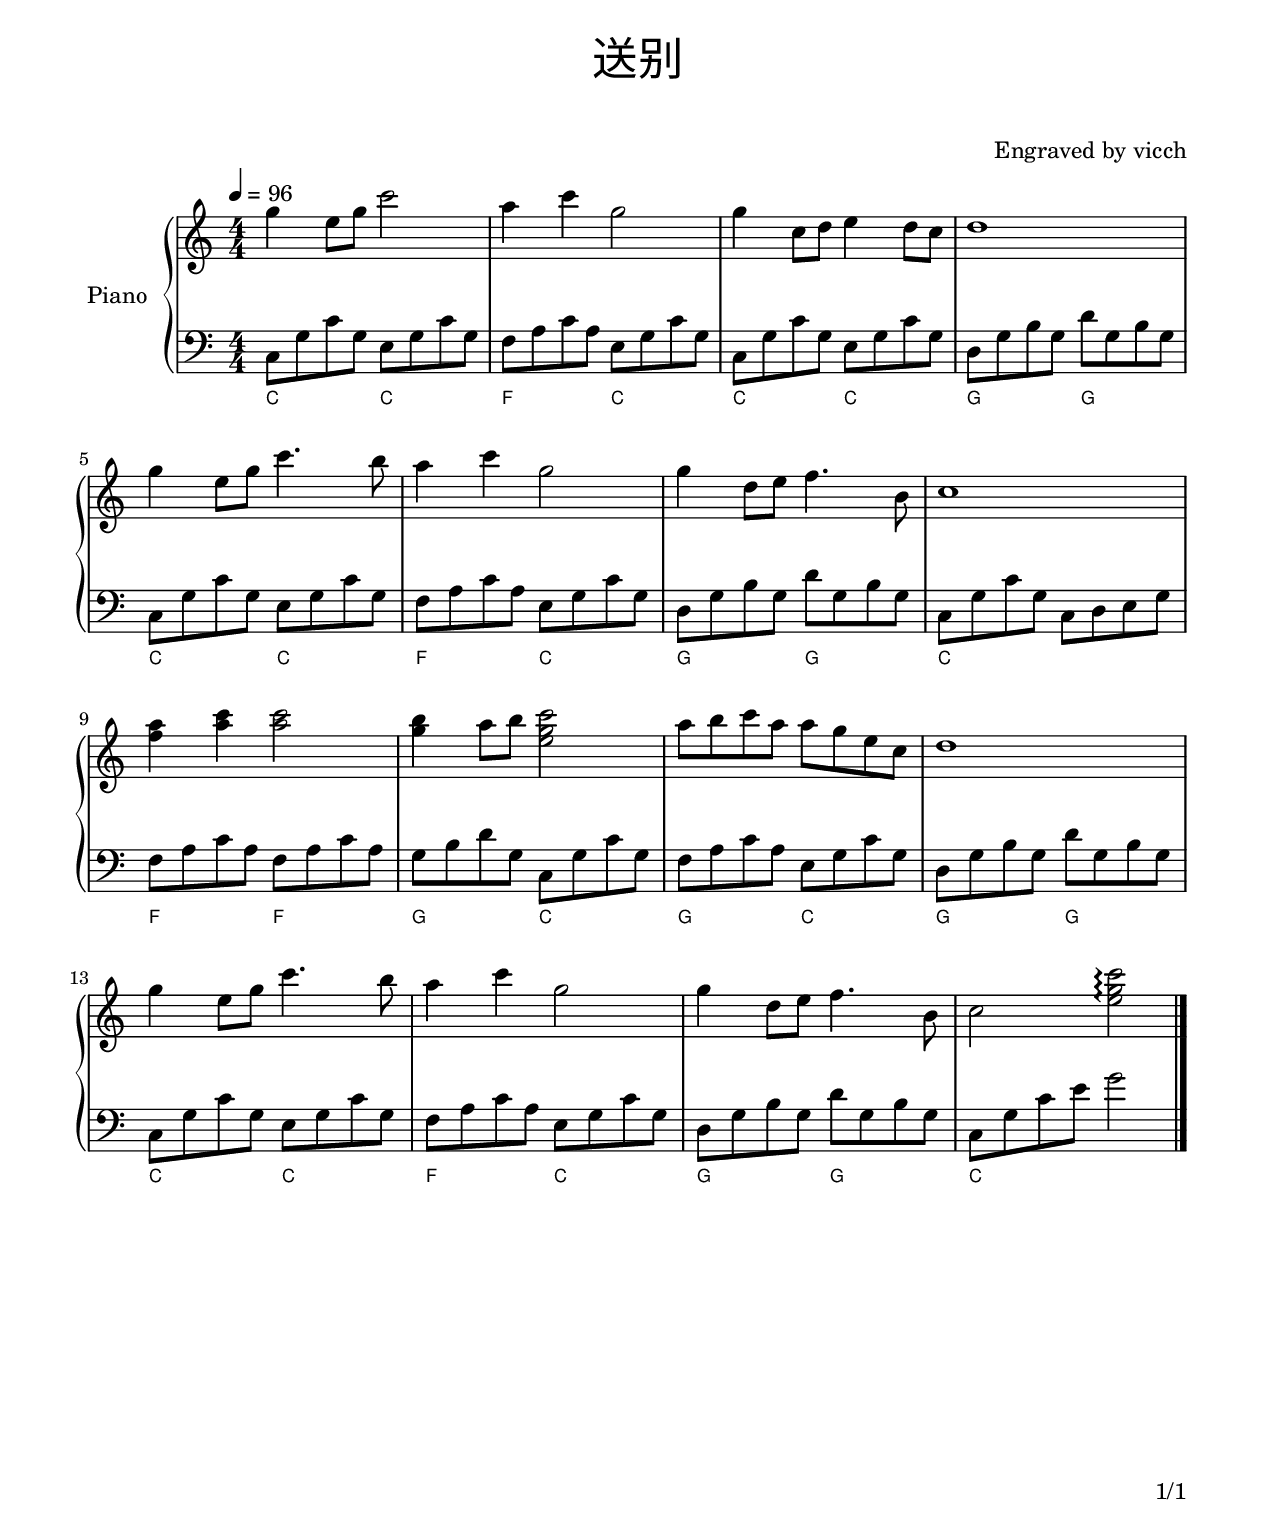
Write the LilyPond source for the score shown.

\version "2.24.3"

#(define title      "送别")
#(define title-font "FangSong")
#(define sequence   "EveryonePiano 519")
#(define total-page 1)

\include "../base.ly"

\markup \vspace #1.5

CI   = { c8  g8 c'8 g8 }
CII  = { e8  g8 c'8 g8 }
FI   = { f8  a8 c'8 a8 }
GI   = { d8  g8 b8  g8 }
GII  = { d'8 g8 b8  g8 }
GIII = { g8  b8 d'8 g8 }

\score {
  \new PianoStaff \with {
    instrumentName = "Piano"
  } <<
    \new Staff {
      \tempo 4 = 96
      \clef treble
      \key c \major
      \time 4/4
      
      g''4 e''8 g''8 c'''2       | a''4 c'''4 g''2 | g''4 c''8 d''8 e''4 d''8 c''8 | d''1 | \break
      g''4 e''8 g''8 c'''4. b''8 | a''4 c'''4 g''2 | g''4 d''8 e''8 f''4.     b'8  | c''1 | \break
      
      <f'' a''>4 <a'' c'''>4 <a'' c'''>2 | <g'' b''>4 a''8 b''8 <e'' g'' c'''>2 | a''8 b''8 c'''8 a''8 a''8 g''8 e''8 c''8 | d''1 | \break
      
      g''4 e''8 g''8 c'''4. b''8 | a''4 c'''4 g''2 | g''4 d''8 e''8 f''4. b'8 | c''2 <e'' g'' c'''>2\arpeggio | \bar "|."
    }
    \new Staff {
      \clef bass
      \key c \major
      \time 4/4
      
      \CI \CII | \FI \CII | \CI \CII | \GI \GII        |
      \CI \CII | \FI \CII | \GI \GII | \CI c8 d8 e8 g8 |
      
      \FI \FI | \GIII \CI | \FI \CII | \GI \GII |
      
      \CI \CII | \FI \CII | \GI \GII | c8 g8 c'8 e'8 g'2 |
    }
    \chords {
      c2 c2 | f2 c2 | c2 c2 | g2 g2 |
      c2 c2 | f2 c2 | g2 g2 | c2 r2 |
      
      f2 f2 | g2 c2 | g2 c2 | g2 g2 |
      
      c2 c2 | f2 c2 | g2 g2 | c1 |
    }
  >>
  \layout {}
  \midi {
    \context {
      \ChordNames
      \remove "Note_performer"
    }
  }
}